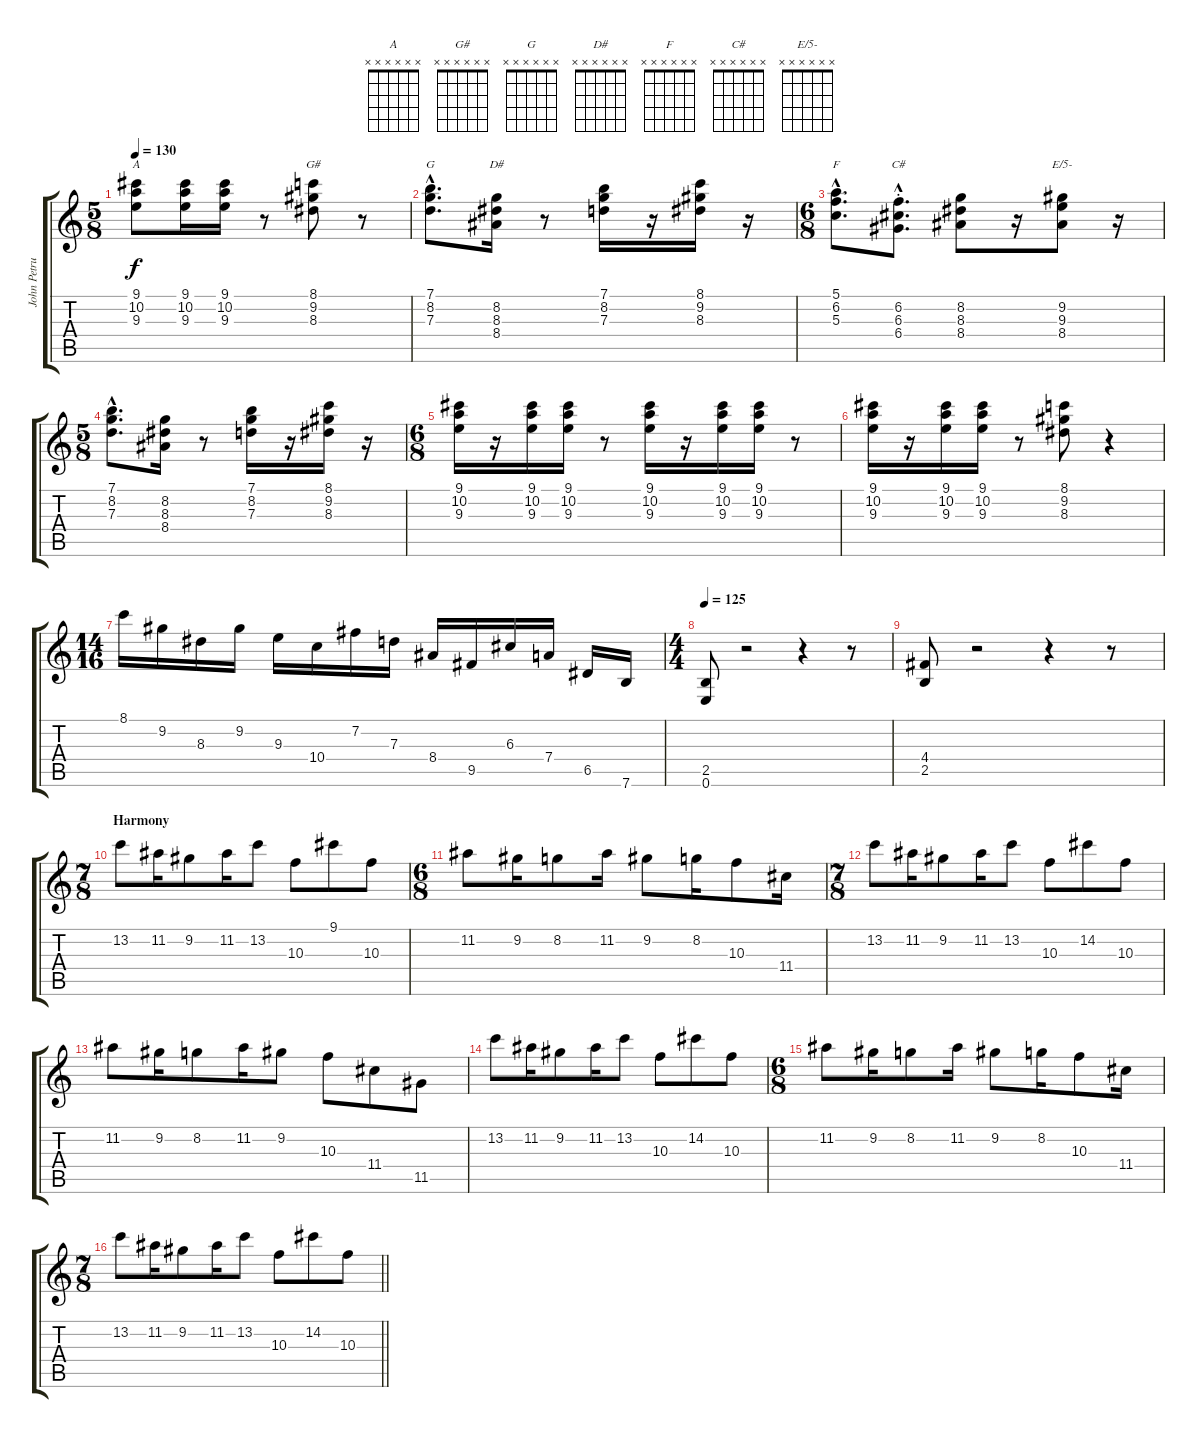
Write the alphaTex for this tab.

\track ("John Petrucci" "John Petru") {instrument distortionguitar}
\staff {score tabs}
\tuning (E4 B3 G3 D3 A2 E2) {hide}
\chord ("A" x x x x x x)
\chord ("G#" x x x x x x)
\chord ("G" x x x x x x)
\chord ("D#" x x x x x x)
\chord ("F" x x x x x x)
\chord ("C#" x x x x x x)
\chord ("E/5-" x x x x x x)
\ts (5 8)
\tempo 130
\clef g2
\ks c
(9.1 10.2 9.3).8{ch "A" dy f} (9.1 10.2 9.3).16 (9.1 10.2 9.3).16 r.8 (8.1 9.2 8.3).8{ch "G#"} r.8 |
(7.1{hac} 8.2{hac} 7.3{hac}).8{d ch "G"} (8.2 8.3 8.4).16{ch "D#"} r.8 (7.1 8.2 7.3).16 r.16 (8.1 9.2 8.3).16 r.16 |
\ts (6 8)
(5.1{hac} 6.2{hac} 5.3{hac}).8{d ch "F"} (6.2{hac st} 6.3{hac st} 6.4{hac st}).8{d ch "C#"} (8.2 8.3 8.4).8 r.16 (9.2 9.3 8.4).8{ch "E/5-"} r.16 |
\ts (5 8)
(7.1{hac} 8.2{hac} 7.3{hac}).8{d} (8.2 8.3 8.4).16 r.8 (7.1 8.2 7.3).16 r.16 (8.1 9.2 8.3).16 r.16 |
\ts (6 8)
(9.1 10.2 9.3).16 r.16 (9.1 10.2 9.3).16 (9.1 10.2 9.3).16 r.8 (9.1 10.2 9.3).16 r.16 (9.1 10.2 9.3).16 (9.1 10.2 9.3).16 r.8 |
(9.1 10.2 9.3).16 r.16 (9.1 10.2 9.3).16 (9.1 10.2 9.3).16 r.8 (8.1 9.2 8.3).8 r.4 |
\ts (14 16)
8.1.16 9.2.16 8.3.16 9.2.16 9.3.16 10.4.16 7.2.16 7.3.16 8.4.16 9.5.16 6.3.16 7.4.16 6.5.16 7.6.16 |
\ts (4 4)
\tempo 125
(2.5 0.6).8{balance 8 instrument distortionguitar} r.2 r.4 r.8 |
(4.4 2.5).8 r.2 r.4 r.8 |
\ts (7 8)
\section ("" "Harmony")
13.2.8 11.2.16 9.2.8 11.2.16 13.2.8 10.3.8 9.1.8 10.3.8 |
\ts (6 8)
11.2.8 9.2.16 8.2.8 11.2.16 9.2.8 8.2.16 10.3.8 11.4.16 |
\ts (7 8)
13.2.8 11.2.16 9.2.8 11.2.16 13.2.8 10.3.8 14.2.8 10.3.8 |
11.2.8 9.2.16 8.2.8 11.2.16 9.2.8 10.3.8 11.4.8 11.5.8 |
13.2.8 11.2.16 9.2.8 11.2.16 13.2.8 10.3.8 14.2.8 10.3.8 |
\ts (6 8)
11.2.8 9.2.16 8.2.8 11.2.16 9.2.8 8.2.16 10.3.8 11.4.16 |
\ts (7 8)
\barLineRight lightlight
13.2.8 11.2.16 9.2.8 11.2.16 13.2.8 10.3.8 14.2.8 10.3.8
